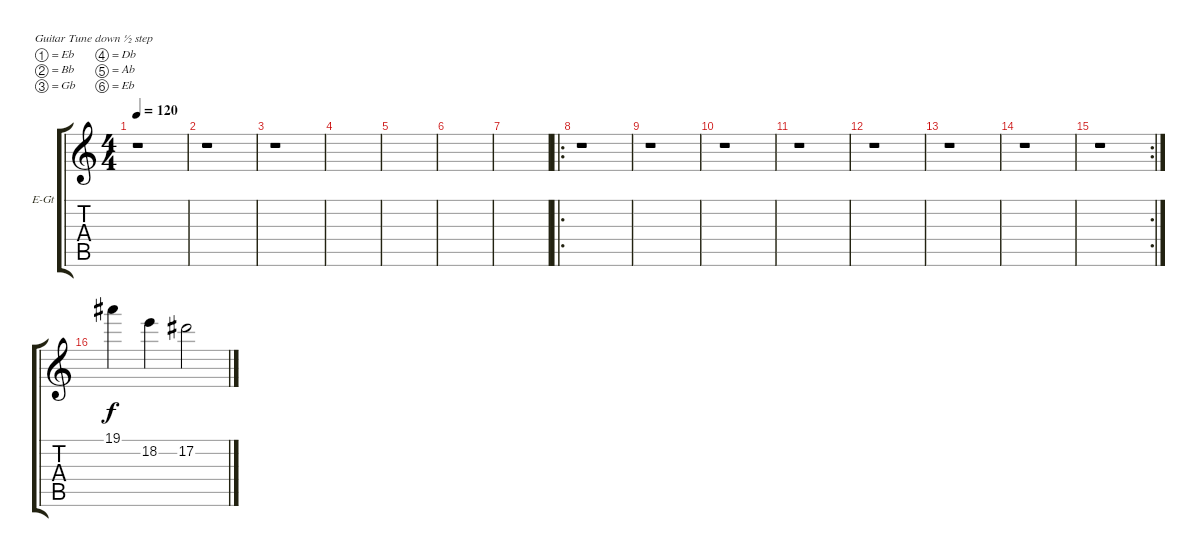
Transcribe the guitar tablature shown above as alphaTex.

\bracketExtendMode groupsimilarinstruments
\firstSystemTrackNameOrientation horizontal
\otherSystemsTrackNameOrientation horizontal
\track ("Malmsteen guit.3" "E-Gt") {instrument distortionguitar}
\staff {score tabs}
\tuning (Eb4 Bb3 Gb3 Db3 Ab2 Eb2)
\ts (4 4)
\tempo 120
\clef g2
\ks c
r.1{dy f} |
r.1 |
r.1 |
|
|
|
|
\ro
r.1 |
r.1 |
r.1 |
r.1 |
r.1 |
r.1 |
r.1 |
\rc 2
r.1 |
19.1.4 18.2.4 17.2.2
